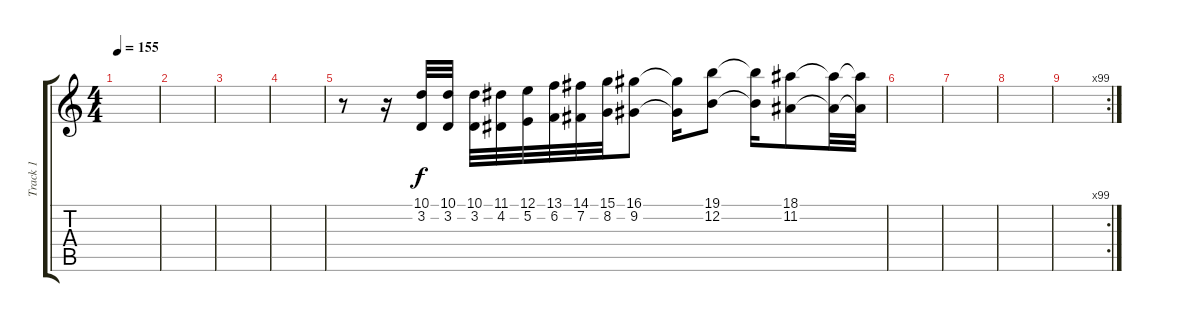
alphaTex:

\track ("Track 1" "Track 1") {instrument lead2sawtooth}
\staff {score tabs}
\tuning (E4 B3 G3 D3 A2 E2) {hide}
\ts (4 4)
\tempo 155
\clef g2
\ks c
|
|
|
|
r.8{balance 4} r.16 (10.1 3.2).32 (10.1 3.2).32 (10.1 3.2).32 (11.1 4.2).32 (12.1 5.2).32 (13.1 6.2).32 (14.1 7.2).32 (15.1 8.2).32 (16.1 9.2).8 (16.1{t} 9.2{t}).16 (19.1 12.2).8 (19.1{t} 12.2{t}).16 (18.1 11.2).8 (18.1{t} 11.2{t}).32 (18.1{t} 11.2{t}).32 |
|
|
|
\rc 99
